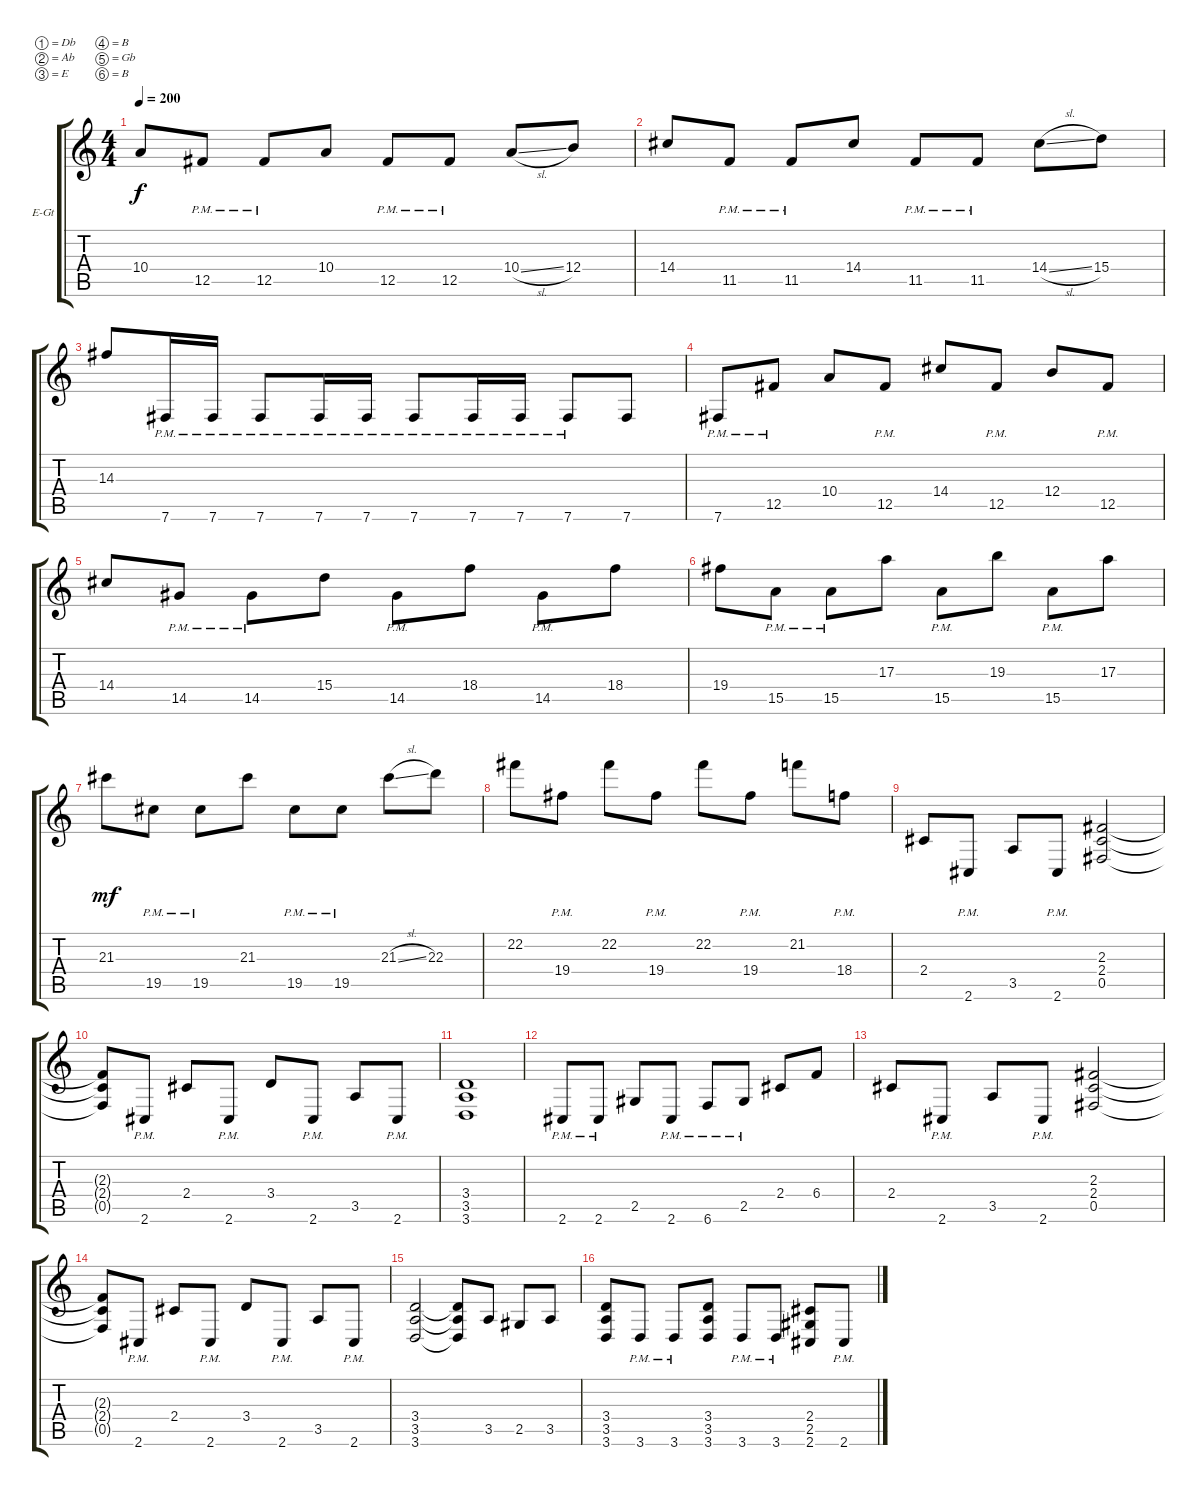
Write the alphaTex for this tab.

\bracketExtendMode groupsimilarinstruments
\firstSystemTrackNameOrientation horizontal
\otherSystemsTrackNameOrientation horizontal
\track ("Rhythm Right" "E-Gt") {instrument overdrivenguitar}
\staff {score tabs}
\tuning (Db4 Ab3 E3 B2 Gb2 B1)
\ts (4 4)
\tempo 200
\clef g2
\ks c
10.4.8{dy f} 12.5{pm}.8 12.5{pm}.8 10.4.8 12.5{pm}.8 12.5{pm}.8 10.4{sl}.8 12.4.8 |
14.4.8 11.5{pm}.8 11.5{pm}.8 14.4.8 11.5{pm}.8 11.5{pm}.8 14.4{sl}.8 15.4.8 |
14.3.8 7.6{pm}.16 7.6{pm}.16 7.6{pm}.8 7.6{pm}.16 7.6{pm}.16 7.6{pm}.8 7.6{pm}.16 7.6{pm}.16 7.6{pm}.8 7.6.8 |
7.6{pm}.8 12.5{pm}.8 10.4.8 12.5{pm}.8 14.4.8 12.5{pm}.8 12.4.8 12.5{pm}.8 |
14.4.8 14.5{pm}.8 14.5{pm}.8 15.4.8 14.5{pm}.8 18.4.8 14.5{pm}.8 18.4.8 |
19.4.8 15.5{pm}.8 15.5{pm}.8 17.3.8 15.5{pm}.8 19.3.8 15.5{pm}.8 17.3.8 |
21.3.8{dy mf} 19.5{pm}.8 19.5{pm}.8 21.3.8 19.5{pm}.8 19.5{pm}.8 21.3{sl}.8 22.3.8 |
22.2.8 19.4{pm}.8 22.2.8 19.4{pm}.8 22.2.8 19.4{pm}.8 21.2.8 18.4{pm}.8 |
2.4.8 2.6{pm}.8 3.5.8 2.6{pm}.8 (2.3 2.4 0.5).2 |
(2.3{t} 2.4{t} 0.5{t}).8 2.6{pm}.8 2.4.8 2.6{pm}.8 3.4.8 2.6{pm}.8 3.5.8 2.6{pm}.8 |
(3.5 3.4 3.6).1 |
2.6{pm}.8 2.6{pm}.8 2.5.8 2.6{pm}.8 6.6{pm}.8 2.5{pm}.8 2.4.8 6.4.8 |
2.4.8 2.6{pm}.8 3.5.8 2.6{pm}.8 (0.5 2.4 2.3).2 |
(0.5{t} 2.4{t} 2.3{t}).8 2.6{pm}.8 2.4.8 2.6{pm}.8 3.4.8 2.6{pm}.8 3.5.8 2.6{pm}.8 |
(3.6 3.5 3.4).2 (3.5{t} 3.4{t} 3.6{t}).8 3.5.8 2.5.8 3.5.8 |
(3.4 3.5 3.6).8 3.6{pm}.8 3.6{pm}.8 (3.4 3.5 3.6).8 3.6{pm}.8 3.6{pm}.8 (2.4 2.5 2.6).8 2.6{pm}.8
